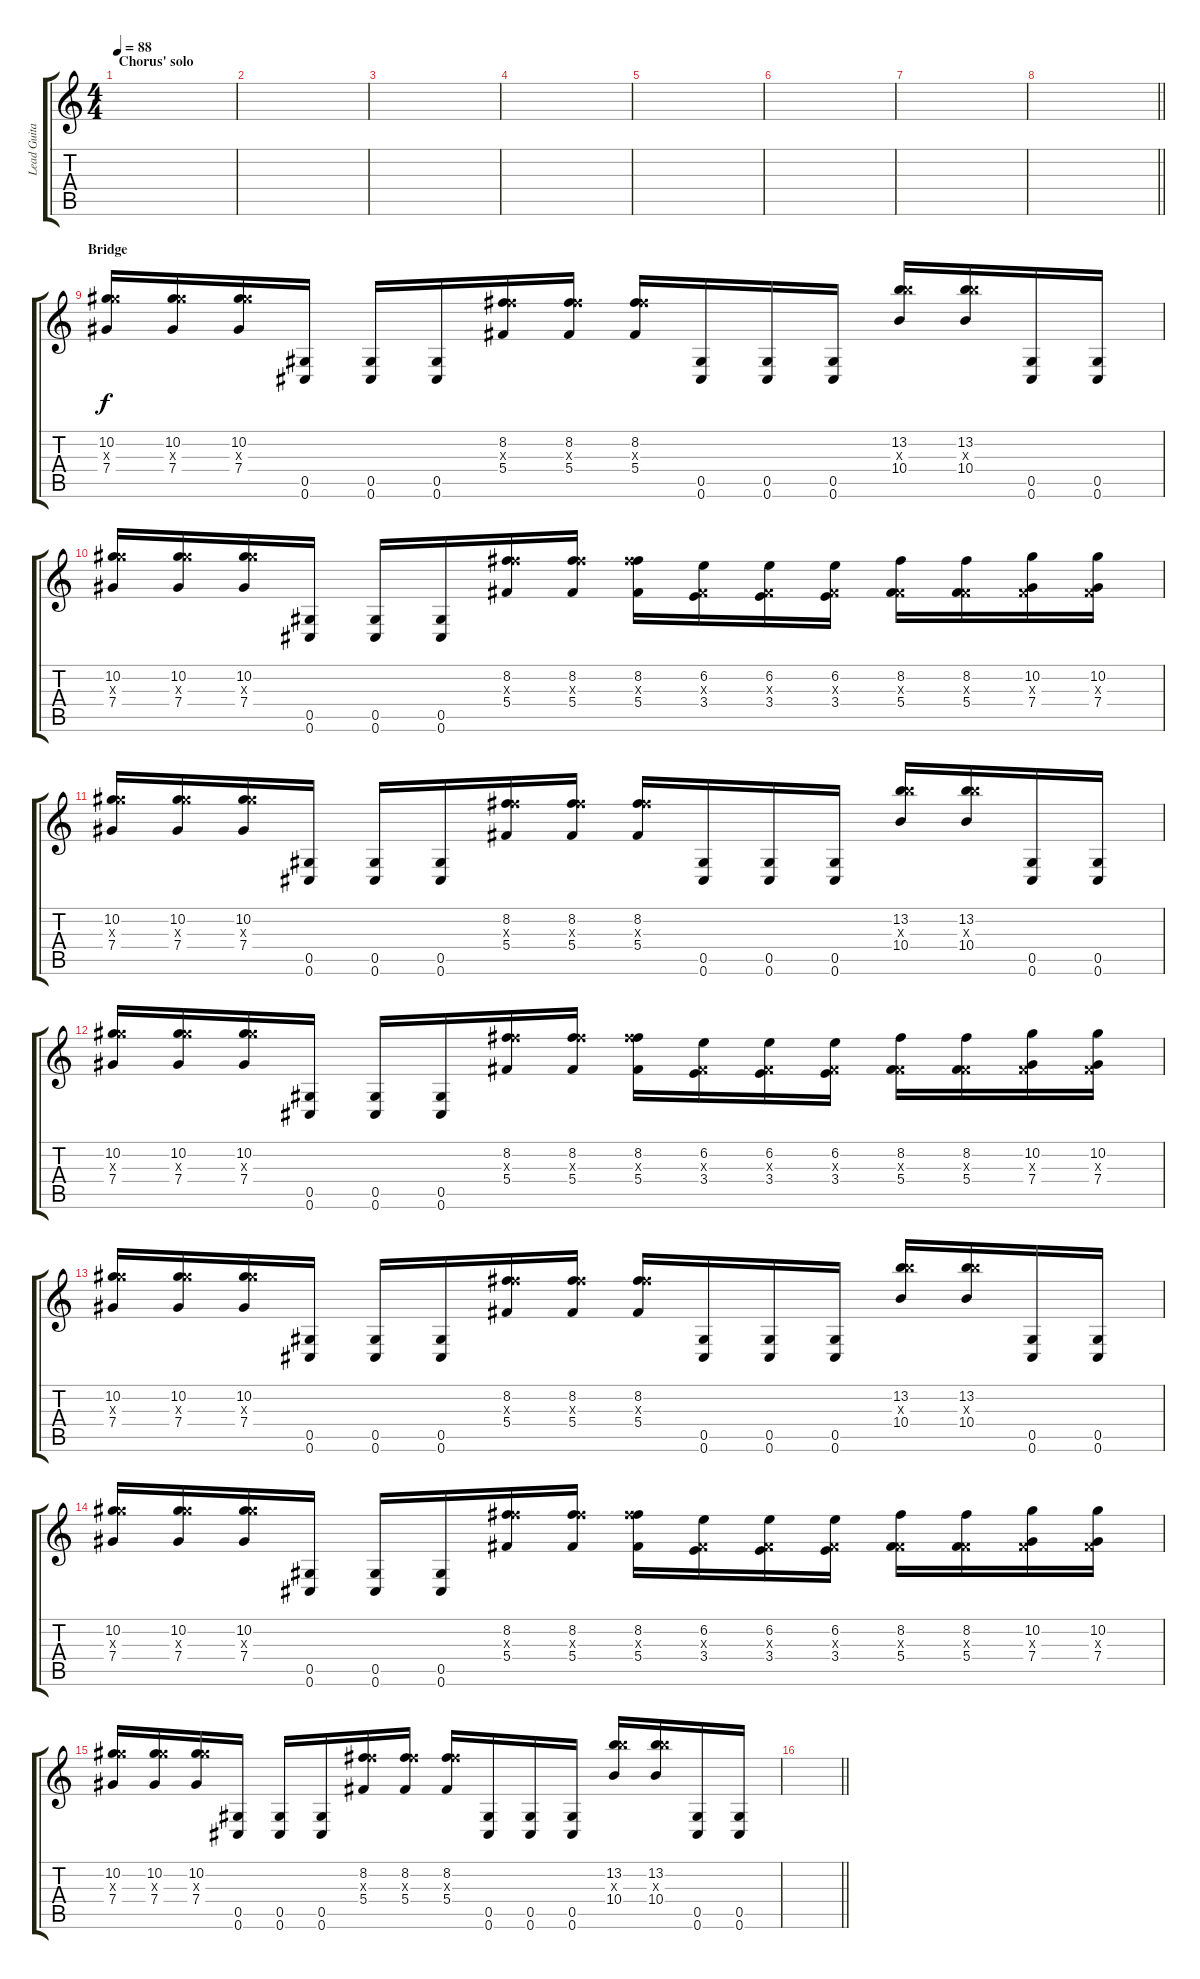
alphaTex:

\track ("Lead Guitar #2" "Lead Guita") {instrument overdrivenguitar}
\staff {score tabs}
\tuning (Eb4 Bb3 Gb3 Db3 Ab2 Db2) {hide}
\ts (4 4)
\section ("" "Chorus' solo")
\tempo 88
\clef g2
\ks c
|
|
|
|
|
|
|
\barLineRight lightlight
|
\section ("" "Bridge")
(10.2 14.3{x} 7.4).16 (10.2 14.3{x} 7.4).16 (10.2 14.3{x} 7.4).16 (0.5 0.6).16 (0.5 0.6).16 (0.5 0.6).16 (8.2 12.3{x} 5.4).16 (8.2 12.3{x} 5.4).16 (8.2 12.3{x} 5.4).16 (0.5 0.6).16 (0.5 0.6).16 (0.5 0.6).16 (13.2 17.3{x} 10.4).16 (13.2 17.3{x} 10.4).16 (0.5 0.6).16 (0.5 0.6).16 |
(10.2 14.3{x} 7.4).16 (10.2 14.3{x} 7.4).16 (10.2 14.3{x} 7.4).16 (0.5 0.6).16 (0.5 0.6).16 (0.5 0.6).16 (8.2 12.3{x} 5.4).16 (8.2 12.3{x} 5.4).16 (8.2 12.3{x} 5.4).16 (6.2 0.3{x} 3.4).16 (6.2 0.3{x} 3.4).16 (6.2 0.3{x} 3.4).16 (8.2 0.3{x} 5.4).16 (8.2 0.3{x} 5.4).16 (10.2 0.3{x} 7.4).16 (10.2 0.3{x} 7.4).16 |
(10.2 14.3{x} 7.4).16 (10.2 14.3{x} 7.4).16 (10.2 14.3{x} 7.4).16 (0.5 0.6).16 (0.5 0.6).16 (0.5 0.6).16 (8.2 12.3{x} 5.4).16 (8.2 12.3{x} 5.4).16 (8.2 12.3{x} 5.4).16 (0.5 0.6).16 (0.5 0.6).16 (0.5 0.6).16 (13.2 17.3{x} 10.4).16 (13.2 17.3{x} 10.4).16 (0.5 0.6).16 (0.5 0.6).16 |
(10.2 14.3{x} 7.4).16 (10.2 14.3{x} 7.4).16 (10.2 14.3{x} 7.4).16 (0.5 0.6).16 (0.5 0.6).16 (0.5 0.6).16 (8.2 12.3{x} 5.4).16 (8.2 12.3{x} 5.4).16 (8.2 12.3{x} 5.4).16 (6.2 0.3{x} 3.4).16 (6.2 0.3{x} 3.4).16 (6.2 0.3{x} 3.4).16 (8.2 0.3{x} 5.4).16 (8.2 0.3{x} 5.4).16 (10.2 0.3{x} 7.4).16 (10.2 0.3{x} 7.4).16 |
(10.2 14.3{x} 7.4).16 (10.2 14.3{x} 7.4).16 (10.2 14.3{x} 7.4).16 (0.5 0.6).16 (0.5 0.6).16 (0.5 0.6).16 (8.2 12.3{x} 5.4).16 (8.2 12.3{x} 5.4).16 (8.2 12.3{x} 5.4).16 (0.5 0.6).16 (0.5 0.6).16 (0.5 0.6).16 (13.2 17.3{x} 10.4).16 (13.2 17.3{x} 10.4).16 (0.5 0.6).16 (0.5 0.6).16 |
(10.2 14.3{x} 7.4).16 (10.2 14.3{x} 7.4).16 (10.2 14.3{x} 7.4).16 (0.5 0.6).16 (0.5 0.6).16 (0.5 0.6).16 (8.2 12.3{x} 5.4).16 (8.2 12.3{x} 5.4).16 (8.2 12.3{x} 5.4).16 (6.2 0.3{x} 3.4).16 (6.2 0.3{x} 3.4).16 (6.2 0.3{x} 3.4).16 (8.2 0.3{x} 5.4).16 (8.2 0.3{x} 5.4).16 (10.2 0.3{x} 7.4).16 (10.2 0.3{x} 7.4).16 |
(10.2 14.3{x} 7.4).16 (10.2 14.3{x} 7.4).16 (10.2 14.3{x} 7.4).16 (0.5 0.6).16 (0.5 0.6).16 (0.5 0.6).16 (8.2 12.3{x} 5.4).16 (8.2 12.3{x} 5.4).16 (8.2 12.3{x} 5.4).16 (0.5 0.6).16 (0.5 0.6).16 (0.5 0.6).16 (13.2 17.3{x} 10.4).16 (13.2 17.3{x} 10.4).16 (0.5 0.6).16 (0.5 0.6).16 |
\barLineRight lightlight
